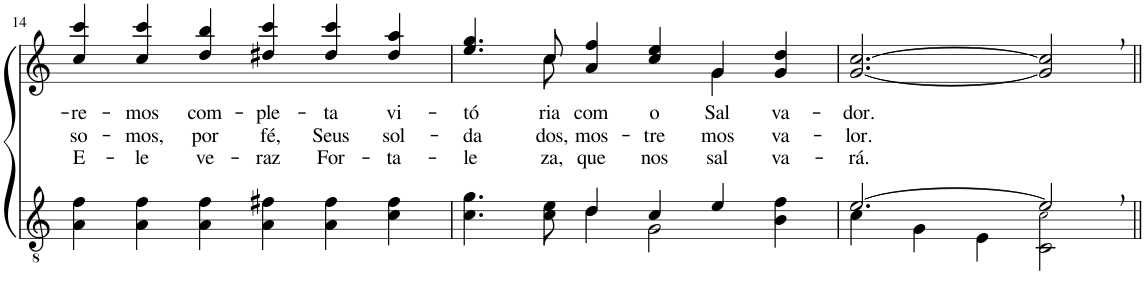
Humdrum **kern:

**kern	**kern	**text	**text	**text
*part2	*part1	*part1	*part1	*part1
*staff2	*staff1	*staff1	*staff1	*staff1
*I"Parte III e IV	*I"Parte I e II	*	*	*
!!LO:PB:g=z
*clefGv2	*clefG2	*	*	*
*Trd5c9	*Trd5c9	*	*	*
*k[]	*k[]	*	*	*
*M6/4	*M6/4	*	*	*
=14	=14	=14	=14	=14
!	!	!LO:LY:b	!LO:LY:b	!LO:LY:b
4A\ 4f\	4cc/ 4ccc/	-re-	so-	E-
!	!	!LO:LY:b	!LO:LY:b	!LO:LY:b
4A\ 4f\	4cc/ 4ccc/	-mos	-mos,	-le
!	!	!LO:LY:b	!LO:LY:b	!LO:LY:b
4A\ 4f\	4dd/ 4bb/	com-	por	ve-
!	!	!LO:LY:b	!LO:LY:b	!LO:LY:b
4A\ 4f#X\	4dd#X/ 4ccc/	-ple-	fé,	-raz
!	!	!LO:LY:b	!LO:LY:b	!LO:LY:b
4A\ 4f#\	4dd#/ 4ccc/	-ta	Seus	For-
!	!	!LO:LY:b	!LO:LY:b	!LO:LY:b
4c\ 4f#\	4dd#/ 4aa/	vi-	sol-	-ta-
=15	=15	=15	=15	=15
*^	*	*	*	*
!	!	!	!LO:LY:b	!LO:LY:b	!LO:LY:b
*	*	*^	*	*	*
2ryy	4.c\ 4.g\	4.ee/ 4.gg/	4.ryy	-tó-	-da-	-le-
!	!	!	!	!LO:LY:b	!LO:LY:b	!LO:LY:b
.	8c\ 8e\	8cc/	8cc\	-ria	-dos,	-za,
!	!	!	!	!LO:LY:b	!LO:LY:b	!LO:LY:b
4d/	4d\	4a/ 4ff/	2ryy	com	mos-	que
!	!	!	!	!LO:LY:b	!LO:LY:b	!LO:LY:b
4c/	2G\	4cc/ 4ee/	.	o	-tre-	nos
!	!	!	!	!LO:LY:b	!LO:LY:b	!LO:LY:b
4e/	.	4g/	4g\	Sal-	-mos	sal-
!	!	!	!	!LO:LY:b	!LO:LY:b	!LO:LY:b
4ryy	4B\ 4f\	4g/ 4dd/	4ryy	-va-	va-	-va-
=16	=16	=16	=16	=16	=16	=16
!	!	!	!	!LO:LY:b	!LO:LY:b	!LO:LY:b
*	*	*v	*v	*	*	*
[2.e/	4c\	[2.g/ [2.cc/	-dor.	-lor.	-rá.
.	4G\	.	.	.	.
.	4E\	.	.	.	.
2e,/]	2C\ 2c!\	2g/], 2cc/],	.	.	.
*v	*v	*	*	*	*
=||	=||	=||	=||	=||
*-	*-	*-	*-	*-
